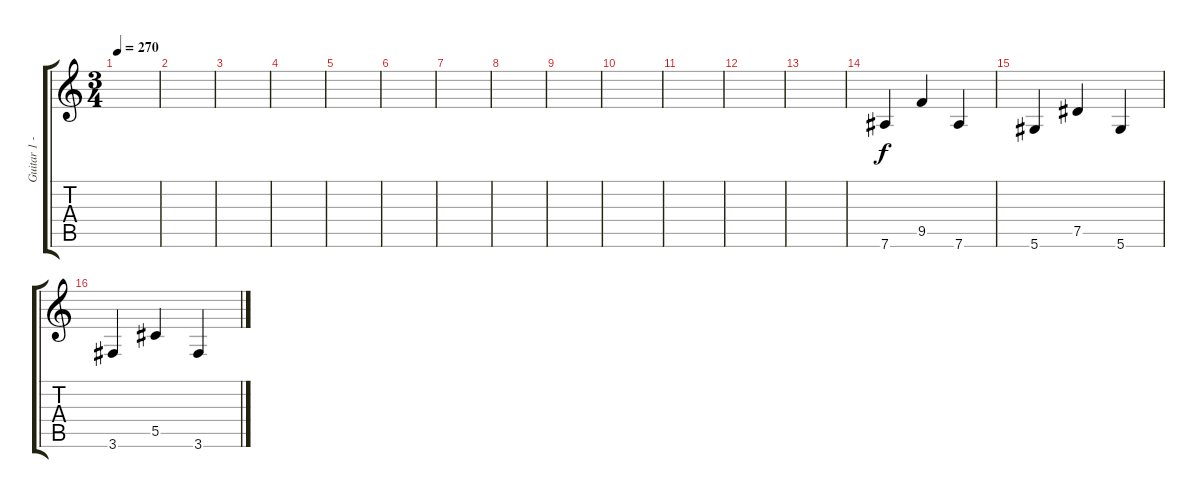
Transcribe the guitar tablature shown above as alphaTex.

\track ("Guitar 1 - Jade" "Guitar 1 -") {instrument overdrivenguitar}
\staff {score tabs}
\tuning (Eb4 Bb3 Gb3 Db3 Ab2 Eb2) {hide}
\ts (3 4)
\tempo 270
\clef g2
\ks c
|
|
|
|
|
|
|
|
|
|
|
|
|
7.6.4{volume 7} 9.5.4 7.6.4 |
5.6.4 7.5.4 5.6.4 |
3.6.4 5.5.4 3.6.4
